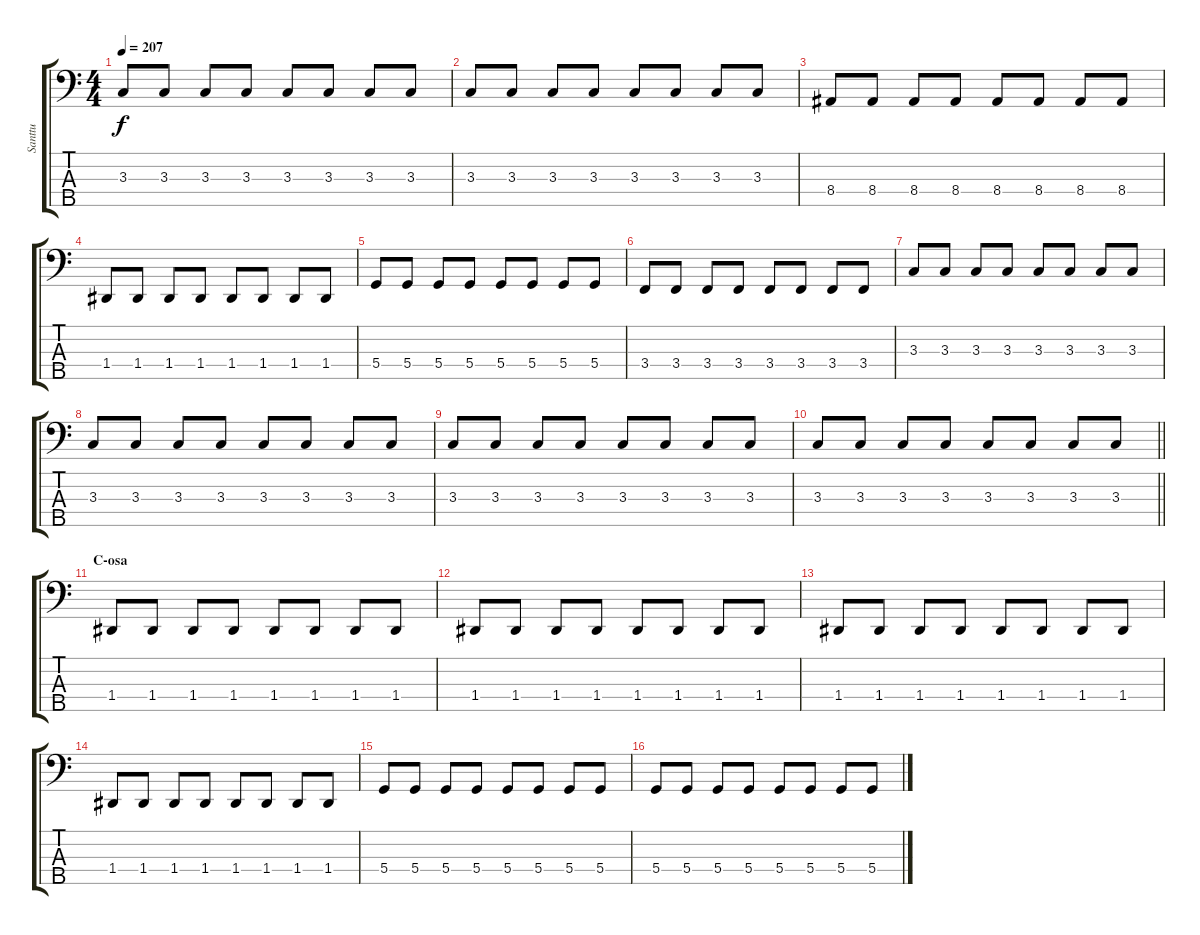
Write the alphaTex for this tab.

\track ("Santtu" "Santtu") {instrument electricbasspick}
\staff {score tabs}
\tuning (G2 D2 A1 D1 A0) {hide}
\ts (4 4)
\tempo 207
\clef f4
\ks c
3.3.8{dy f} 3.3.8 3.3.8 3.3.8 3.3.8 3.3.8 3.3.8 3.3.8 |
3.3.8 3.3.8 3.3.8 3.3.8 3.3.8 3.3.8 3.3.8 3.3.8 |
8.4.8 8.4.8 8.4.8 8.4.8 8.4.8 8.4.8 8.4.8 8.4.8 |
1.4.8 1.4.8 1.4.8 1.4.8 1.4.8 1.4.8 1.4.8 1.4.8 |
5.4.8 5.4.8 5.4.8 5.4.8 5.4.8 5.4.8 5.4.8 5.4.8 |
3.4.8 3.4.8 3.4.8 3.4.8 3.4.8 3.4.8 3.4.8 3.4.8 |
3.3.8 3.3.8 3.3.8 3.3.8 3.3.8 3.3.8 3.3.8 3.3.8 |
3.3.8 3.3.8 3.3.8 3.3.8 3.3.8 3.3.8 3.3.8 3.3.8 |
3.3.8 3.3.8 3.3.8 3.3.8 3.3.8 3.3.8 3.3.8 3.3.8 |
\barLineRight lightlight
3.3.8 3.3.8 3.3.8 3.3.8 3.3.8 3.3.8 3.3.8 3.3.8 |
\section ("" "C-osa")
1.4.8 1.4.8 1.4.8 1.4.8 1.4.8 1.4.8 1.4.8 1.4.8 |
1.4.8 1.4.8 1.4.8 1.4.8 1.4.8 1.4.8 1.4.8 1.4.8 |
1.4.8 1.4.8 1.4.8 1.4.8 1.4.8 1.4.8 1.4.8 1.4.8 |
1.4.8 1.4.8 1.4.8 1.4.8 1.4.8 1.4.8 1.4.8 1.4.8 |
5.4.8 5.4.8 5.4.8 5.4.8 5.4.8 5.4.8 5.4.8 5.4.8 |
5.4.8 5.4.8 5.4.8 5.4.8 5.4.8 5.4.8 5.4.8 5.4.8
